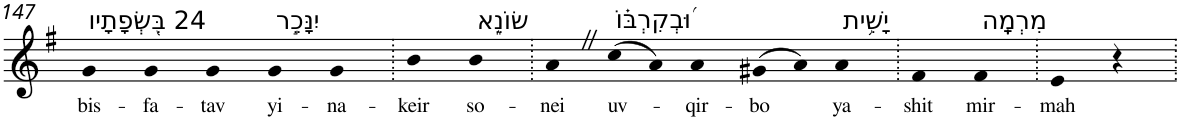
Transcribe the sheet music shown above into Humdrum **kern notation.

**kern	**text
*part1	*part1
*staff1	*staff1
*I"Piano	*
*I'Pno	*
!!LO:PB:g=z
*clefG2	*
*k[f#]	*
*G:	*
=147	=147
!LO:TX:a:t=24 בִּ֭שְׂפָתָיו	!
!	!LO:LY:b
4g	bis-
!	!LO:LY:b
4g	-fa-
!	!LO:LY:b
4g	-tav
!LO:TX:a:t=יִנָּכֵ֣ר	!
!	!LO:LY:b
4g	yi-
!	!LO:LY:b
4g	-na-
=148.	=148.
!	!LO:LY:b
4b	-keir
!LO:TX:a:t=שׂוֹנֵ֑א	!
!	!LO:LY:b
4b	so-
=149.	=149.
!	!LO:LY:b
4aZ	-nei
!LO:TX:a:t=וּ֝בְקִרְבּ֗וֹ	!
!	!LO:LY:b
(>8cc	uv-
8a)	.
!	!LO:LY:b
4a	-qir-
!	!LO:LY:b
(>8g#X	-bo
8a)	.
!LO:TX:a:t=יָשִׁ֥ית	!
!	!LO:LY:b
4a	ya-
=150.	=150.
!	!LO:LY:b
4f#	-shit
!LO:TX:a:t=מִרְמָֽה	!
!	!LO:LY:b
4f#	mir-
=151.	=151.
!	!LO:LY:b
4e	-mah
4r	.
=.	=.
*-	*-
